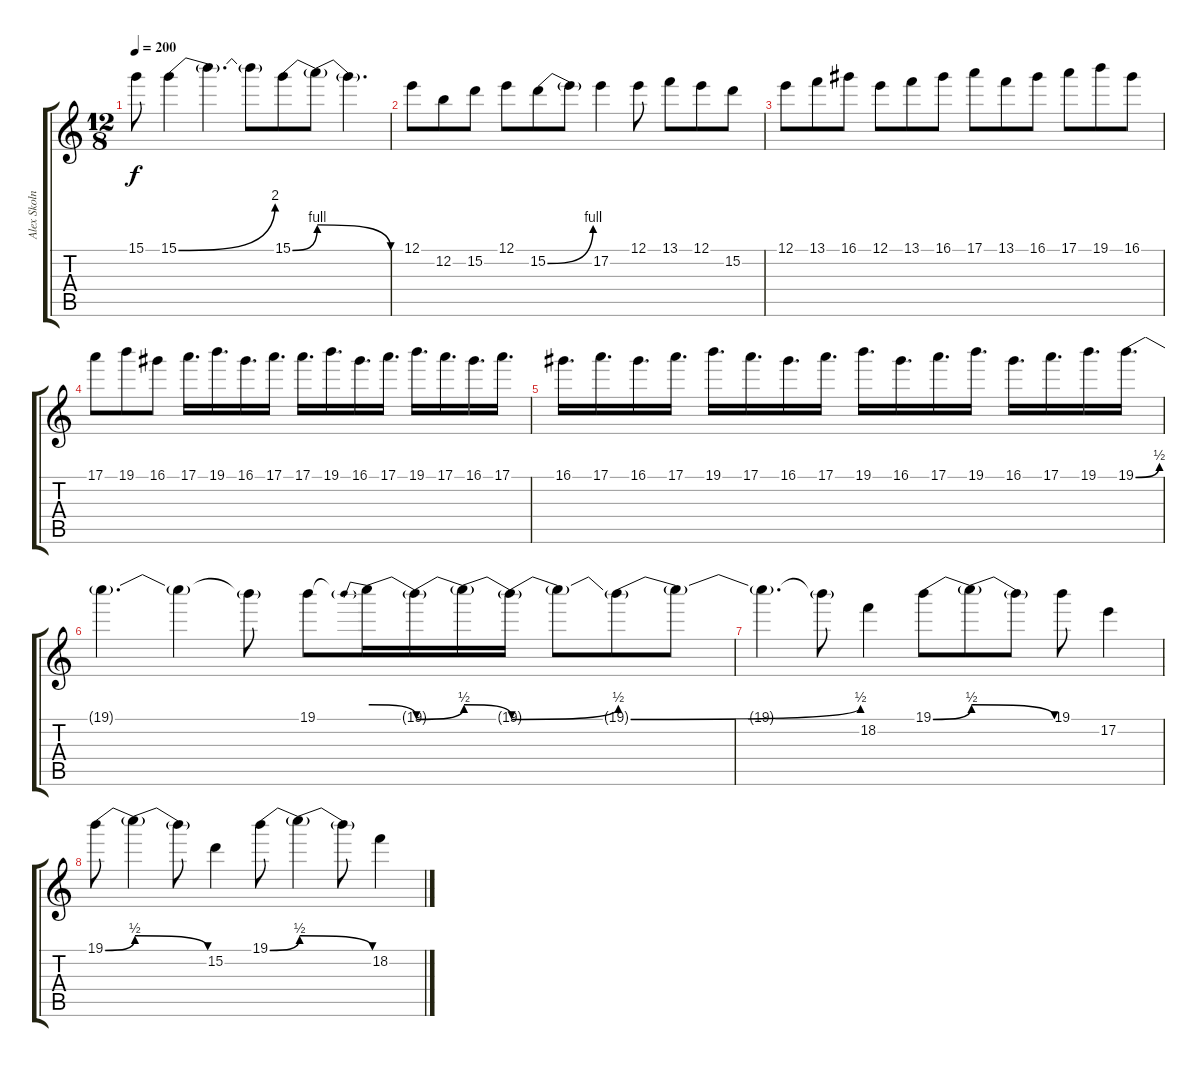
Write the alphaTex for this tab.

\track ("Alex Skolnick" "Alex Skoln") {instrument distortionguitar}
\staff {score tabs}
\tuning (E4 B3 G3 D3 A2 E2) {hide}
\ts (12 8)
\tempo 200
\clef g2
\ks c
15.1.8{dy f} 15.1{be (bend 0 0 60 8)}.4 15.1{t}.4{d} 15.1{t}.8 15.1{be (bend 0 0 60 4)}.8 15.1{be (release 0 4 60 0) t}.8 15.1{t}.4{d} |
12.1.8 12.2.8 15.2.8 12.1.8 15.2{be (bend 0 0 60 4)}.8 15.2{t}.8 17.2.4 12.1.8 13.1.8 12.1.8 15.2.8 |
12.1.8 13.1.8 16.1.8 12.1.8 13.1.8 16.1.8 17.1.8 13.1.8 16.1.8 17.1.8 19.1.8 16.1.8 |
17.1.8 19.1.8 16.1.8 17.1.16{d} 19.1.16{d} 16.1.16{d} 17.1.16{d} 17.1.16{d} 19.1.16{d} 16.1.16{d} 17.1.16{d} 19.1.16{d} 17.1.16{d} 16.1.16{d} 17.1.16{d} |
16.1.16{d} 17.1.16{d} 16.1.16{d} 17.1.16{d} 19.1.16{d} 17.1.16{d} 16.1.16{d} 17.1.16{d} 19.1.16{d} 16.1.16{d} 17.1.16{d} 19.1.16{d} 16.1.16{d} 17.1.16{d} 19.1.16{d} 19.1{be (bend 0 0 60 2)}.16{d} |
19.1{t}.4{d} 19.1{t}.4 19.1{t}.8 19.1.8 19.1{be (prebendrelease 0 2 60 0) t}.16 19.1{be (bend 0 0 60 2) t}.16 19.1{be (release 0 2 60 0) t}.16 19.1{be (bend 0 0 60 2) t}.16 19.1{t}.8 19.1{be (bend 0 0 60 2) t}.8 19.1{t}.8 |
19.1{t}.4{d} 19.1{t}.8 18.2.4 19.1{be (bend 0 0 60 2)}.8 19.1{be (release 0 2 60 0) t}.8 19.1{t}.8 19.1.8 17.2.4 |
19.1{be (bend 0 0 60 2)}.8 19.1{be (release 0 2 60 0) t}.4 19.1{t}.8 15.2.4 19.1{be (bend 0 0 60 2)}.8 19.1{be (release 0 2 60 0) t}.4 19.1{t}.8 18.2.4
